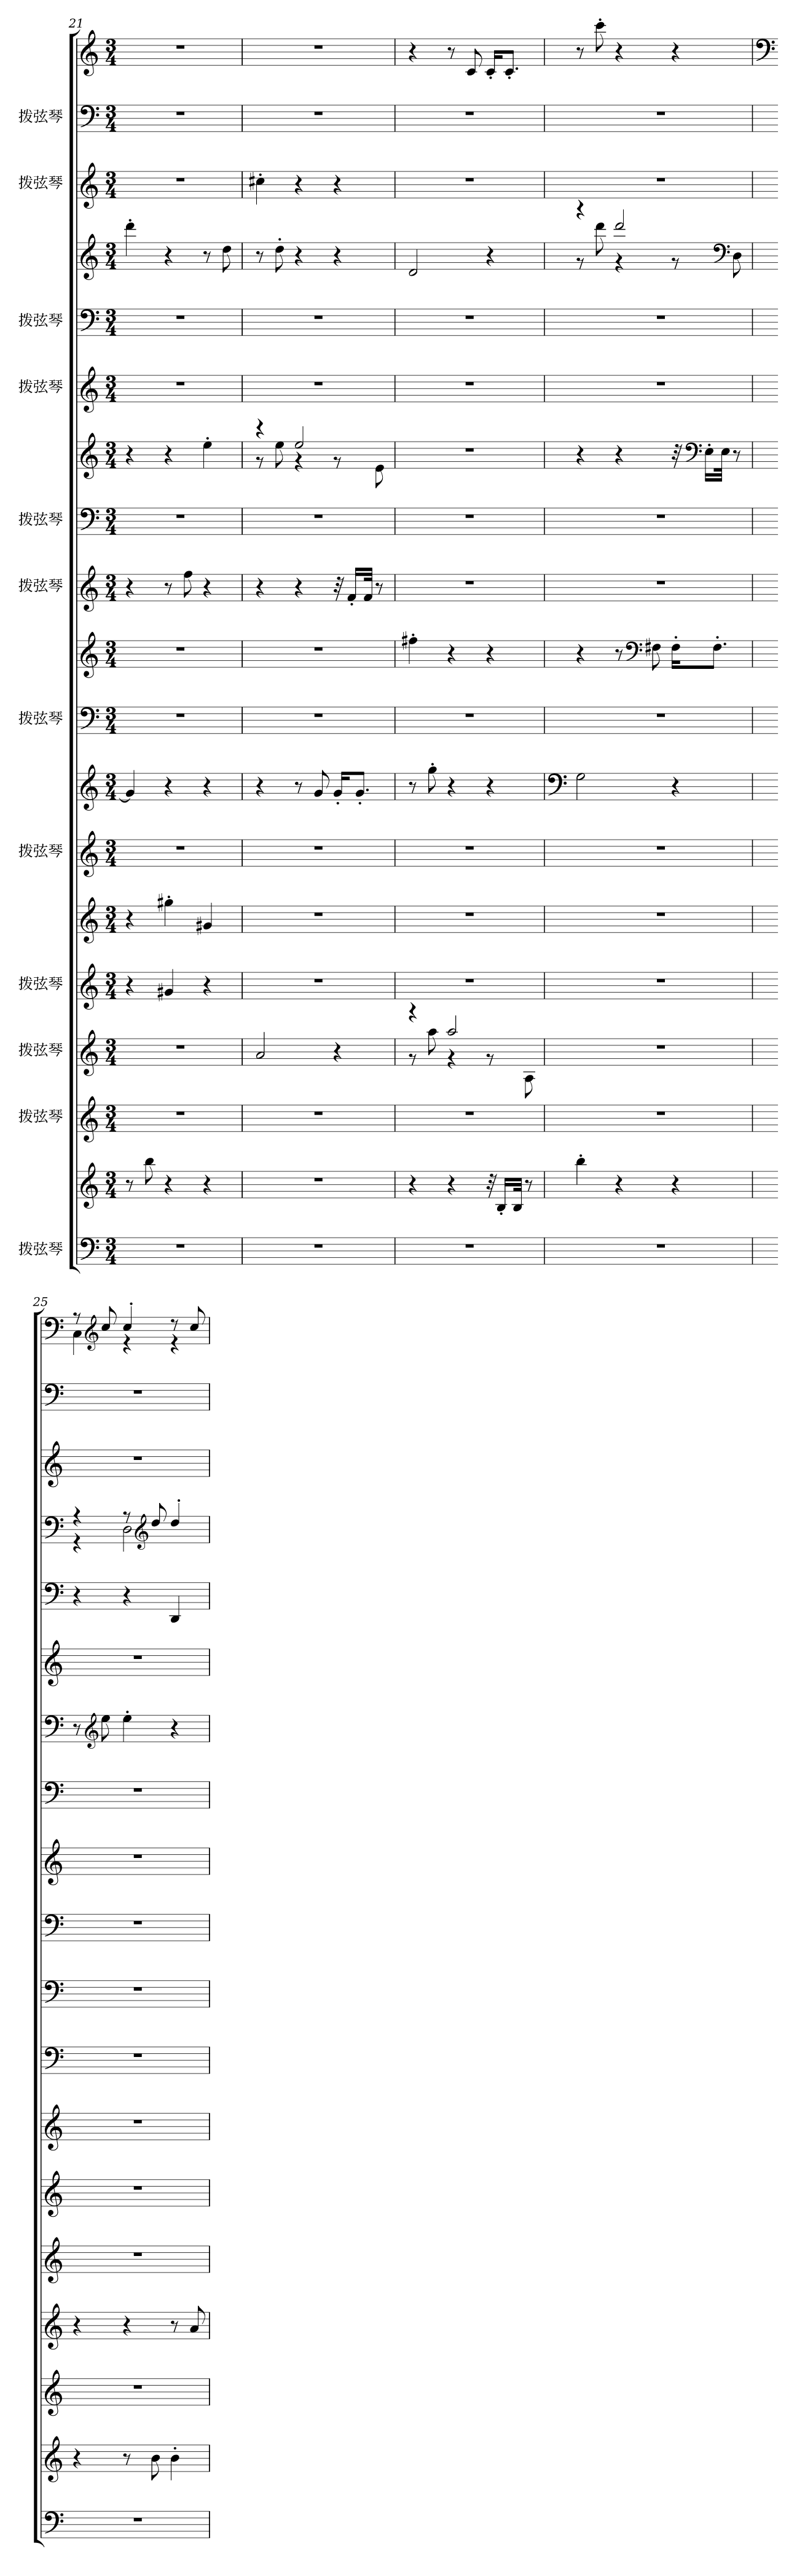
**kern	**kern	**kern	**kern	**kern	**kern	**kern	**kern	**kern	**kern	**kern	**kern	**kern	**kern	**kern	**kern	**kern	**kern	**kern
*part12	*part12	*part11	*part10	*part9	*part9	*part8	*part8	*part7	*part7	*part6	*part5	*part5	*part4	*part3	*part3	*part2	*part1	*part1
*staff19	*staff18	*staff17	*staff16	*staff15	*staff14	*staff13	*staff12	*staff11	*staff10	*staff9	*staff8	*staff7	*staff6	*staff5	*staff4	*staff3	*staff2	*staff1
*I"拨弦琴	*	*I"拨弦琴	*I"拨弦琴	*I"拨弦琴	*	*I"拨弦琴	*	*I"拨弦琴	*	*I"拨弦琴	*I"拨弦琴	*	*I"拨弦琴	*I"拨弦琴	*	*I"拨弦琴	*I"拨弦琴	*
*clefF4	*clefG2	*clefG2	*clefG2	*clefG2	*clefG2	*clefG2	*clefG2	*clefF4	*clefG2	*clefG2	*clefF4	*clefG2	*clefG2	*clefF4	*clefG2	*clefG2	*clefF4	*clefG2
*k[]	*k[]	*k[]	*k[]	*k[]	*k[]	*k[]	*k[]	*k[]	*k[]	*k[]	*k[]	*k[]	*k[]	*k[]	*k[]	*k[]	*k[]	*k[]
*M3/4	*M3/4	*M3/4	*M3/4	*M3/4	*M3/4	*M3/4	*M3/4	*M3/4	*M3/4	*M3/4	*M3/4	*M3/4	*M3/4	*M3/4	*M3/4	*M3/4	*M3/4	*M3/4
=21	=21	=21	=21	=21	=21	=21	=21	=21	=21	=21	=21	=21	=21	=21	=21	=21	=21	=21
2.r	8r	2.r	2.r	4r	4r	2.r	4g/]	2.r	2.r	4r	2.r	4r	2.r	2.r	4ddd'\	2.r	2.r	2.r
.	8bb\	.	.	.	.	.	.	.	.	.	.	.	.	.	.	.	.	.
.	4r	.	.	4g#X/	4gg#X'\	.	4r	.	.	8r	.	4r	.	.	4r	.	.	.
.	.	.	.	.	.	.	.	.	.	8ff\	.	.	.	.	.	.	.	.
.	4r	.	.	4r	4g#X/	.	4r	.	.	4r	.	4ee'\	.	.	8r	.	.	.
.	.	.	.	.	.	.	.	.	.	.	.	.	.	.	8dd\	.	.	.
=22	=22	=22	=22	=22	=22	=22	=22	=22	=22	=22	=22	=22	=22	=22	=22	=22	=22	=22
*	*	*	*	*	*	*	*	*	*	*	*	*^	*	*	*	*	*	*
2.r	2.r	2.r	2a/	2.r	2.r	2.r	4r	2.r	2.r	4r	2.r	4r	8r	2.r	2.r	8r	4cc#X'\	2.r	2.r
.	.	.	.	.	.	.	.	.	.	.	.	.	8ee\	.	.	8dd'\	.	.	.
.	.	.	.	.	.	.	8r	.	.	4r	.	2ee/	4r	.	.	4r	4r	.	.
.	.	.	.	.	.	.	8g/	.	.	.	.	.	.	.	.	.	.	.	.
.	.	.	4r	.	.	.	16g'/KL	.	.	32r	.	.	8r	.	.	4r	4r	.	.
.	.	.	.	.	.	.	.	.	.	16f'/LL	.	.	.	.	.	.	.	.	.
.	.	.	.	.	.	.	8.g'/J	.	.	.	.	.	.	.	.	.	.	.	.
.	.	.	.	.	.	.	.	.	.	32f/JJk	.	.	.	.	.	.	.	.	.
.	.	.	.	.	.	.	.	.	.	8r	.	.	8e\	.	.	.	.	.	.
*	*	*	*	*	*	*	*	*	*	*	*	*v	*v	*	*	*	*	*	*
=23	=23	=23	=23	=23	=23	=23	=23	=23	=23	=23	=23	=23	=23	=23	=23	=23	=23	=23
*	*	*	*^	*	*	*	*	*	*	*	*	*	*	*	*	*	*	*
2.r	4r	2.r	4r	8r	2.r	2.r	2.r	8r	2.r	4ff#X'\	2.r	2.r	2.r	2.r	2.r	2d/	2.r	2.r	4r
.	.	.	.	8aa\	.	.	.	8gg'\	.	.	.	.	.	.	.	.	.	.	.
.	4r	.	2aa/	4r	.	.	.	4r	.	4r	.	.	.	.	.	.	.	.	8r
.	.	.	.	.	.	.	.	.	.	.	.	.	.	.	.	.	.	.	8c/
.	32r	.	.	8r	.	.	.	4r	.	4r	.	.	.	.	.	4r	.	.	16c'/KL
.	16B'/LL	.	.	.	.	.	.	.	.	.	.	.	.	.	.	.	.	.	.
.	.	.	.	.	.	.	.	.	.	.	.	.	.	.	.	.	.	.	8.c'/J
.	32B/JJk	.	.	.	.	.	.	.	.	.	.	.	.	.	.	.	.	.	.
.	8r	.	.	8A\	.	.	.	.	.	.	.	.	.	.	.	.	.	.	.
*	*	*	*v	*v	*	*	*	*	*	*	*	*	*	*	*	*	*	*	*
!!LO:PB:g=z
=24	=24	=24	=24	=24	=24	=24	=24	=24	=24	=24	=24	=24	=24	=24	=24	=24	=24	=24
*	*	*	*	*	*	*	*clefF4	*	*	*	*	*	*	*	*	*	*	*
*	*	*	*	*	*	*	*	*	*	*	*	*	*	*	*^	*	*	*
2.r	4bb'\	2.r	2.r	2.r	2.r	2.r	2G\	2.r	4r	2.r	2.r	4r	2.r	2.r	4r	8r	2.r	2.r	8r
.	.	.	.	.	.	.	.	.	.	.	.	.	.	.	.	8ddd\	.	.	8ccc'\
.	4r	.	.	.	.	.	.	.	8r	.	.	4r	.	.	2ddd/	4r	.	.	4r
*	*	*	*	*	*	*	*	*	*clefF4	*	*	*	*	*	*	*	*	*	*
.	.	.	.	.	.	.	.	.	8F#X\	.	.	.	.	.	.	.	.	.	.
.	4r	.	.	.	.	.	4r	.	16F#'\KL	.	.	32r	.	.	.	8r	.	.	4r
*	*	*	*	*	*	*	*	*	*	*	*	*clefF4	*	*	*	*	*	*	*
.	.	.	.	.	.	.	.	.	.	.	.	16E'\LL	.	.	.	.	.	.	.
.	.	.	.	.	.	.	.	.	8.F#'\J	.	.	.	.	.	.	.	.	.	.
.	.	.	.	.	.	.	.	.	.	.	.	32E\JJk	.	.	.	.	.	.	.
*	*	*	*	*	*	*	*	*	*	*	*	*	*	*	*clefF4	*	*	*	*
.	.	.	.	.	.	.	.	.	.	.	.	8r	.	.	.	8D\	.	.	.
=25	=25	=25	=25	=25	=25	=25	=25	=25	=25	=25	=25	=25	=25	=25	=25	=25	=25	=25	=25
*	*	*	*	*	*	*	*	*	*	*	*	*	*	*	*	*	*	*	*clefF4
*	*	*	*	*	*	*	*	*	*	*	*	*	*	*	*	*	*	*	*^
2.r	4r	2.r	4r	2.r	2.r	2.r	2.r	2.r	2.r	2.r	2.r	8r	2.r	4r	4r	4r	2.r	2.r	8r	4C\
*	*	*	*	*	*	*	*	*	*	*	*	*clefG2	*	*	*	*	*	*	*clefG2	*
.	.	.	.	.	.	.	.	.	.	.	.	8ee\	.	.	.	.	.	.	8cc/	.
.	8r	.	4r	.	.	.	.	.	.	.	.	4ee'\	.	4r	8r	2D\	.	.	4cc'/	4r
*	*	*	*	*	*	*	*	*	*	*	*	*	*	*	*clefG2	*	*	*	*	*
.	8b\	.	.	.	.	.	.	.	.	.	.	.	.	.	8dd/	.	.	.	.	.
.	4b'\	.	8r	.	.	.	.	.	.	.	.	4r	.	4DD/	4dd'/	.	.	.	8r	4r
.	.	.	8a/	.	.	.	.	.	.	.	.	.	.	.	.	.	.	.	8cc/	.
*	*	*	*	*	*	*	*	*	*	*	*	*	*	*	*v	*v	*	*	*v	*v
=	=	=	=	=	=	=	=	=	=	=	=	=	=	=	=	=	=	=
*-	*-	*-	*-	*-	*-	*-	*-	*-	*-	*-	*-	*-	*-	*-	*-	*-	*-	*-
